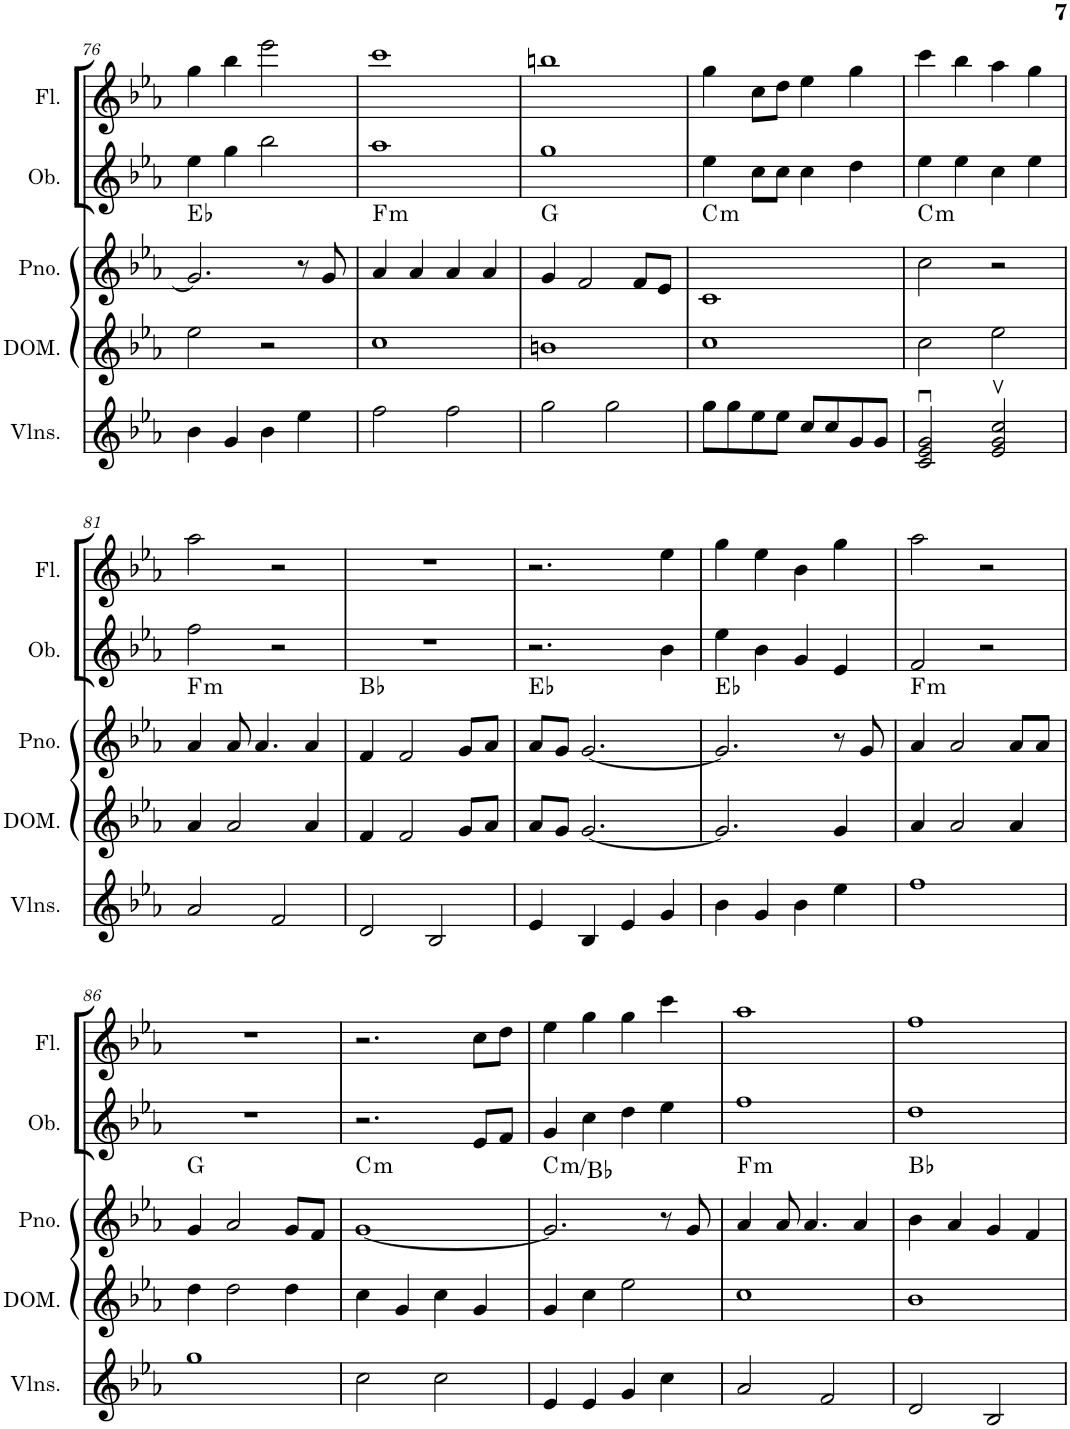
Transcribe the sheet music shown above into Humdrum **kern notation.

**kern	**kern	**kern	**harte	**kern	**kern
*part5	*part4	*part3	*part3	*part2	*part1
*staff5	*staff4	*staff3	*	*staff2	*staff1
*I"Violins	*I"DOMRA	*I"Piano	*	*I"Oboe	*I"Flute
*I'Vlns.	*I'DOM.	*I'Pno.	*	*I'Ob.	*I'Fl.
!!LO:PB:g=z
*clefG2	*clefG2	*clefG2	*	*clefG2	*clefG2
*k[b-e-a-]	*k[b-e-a-]	*k[b-e-a-]	*	*k[b-e-a-]	*k[b-e-a-]
*M4/4	*M4/4	*M4/4	*	*M4/4	*M4/4
=76	=76	=76	=76	=76	=76
4b-\	2ee-\	2.g/]	Eb:maj	4ee-\	4gg\
4g/	.	.	.	4gg\	4bb-\
4b-\	2r	.	.	2bb-\	2eee-\
4ee-\	.	8r	.	.	.
.	.	8g/	.	.	.
=77	=77	=77	=77	=77	=77
!	!	!	!LO:H:kt=m	!	!
2ff\	1cc	4a-/	F:min	1aa-	1ccc
.	.	4a-/	.	.	.
2ff\	.	4a-/	.	.	.
.	.	4a-/	.	.	.
=78	=78	=78	=78	=78	=78
2gg\	1bn	4g/	G:maj	1gg	1bbn
.	.	2f/	.	.	.
2gg\	.	.	.	.	.
.	.	8f/L	.	.	.
.	.	8e-/J	.	.	.
=79	=79	=79	=79	=79	=79
!	!	!	!LO:H:kt=m	!	!
8gg\L	1cc	1c	C:min	4ee-\	4gg\
8gg\	.	.	.	.	.
8ee-\	.	.	.	8cc\L	8cc\L
8ee-\J	.	.	.	8cc\J	8dd\J
8cc/L	.	.	.	4cc\	4ee-\
8cc/	.	.	.	.	.
8g/	.	.	.	4dd\	4gg\
8g/J	.	.	.	.	.
=80	=80	=80	=80	=80	=80
!	!	!	!LO:H:kt=m	!	!
2c/u 2e-/u 2g/u	2cc\	2cc\	C:min	4ee-\	4ccc\
.	.	.	.	4ee-\	4bb-\
2e-/v 2g/v 2cc/v	2ee-\	2r	.	4cc\	4aa-\
.	.	.	.	4ee-\	4gg\
!!LO:LB:g=z
=81	=81	=81	=81	=81	=81
!	!	!	!LO:H:kt=m	!	!
2a-/	4a-/	4a-/	F:min	2ff\	2aa-\
.	2a-/	8a-/	.	.	.
.	.	4.a-/	.	.	.
2f/	.	.	.	2r	2r
.	4a-/	4a-/	.	.	.
=82	=82	=82	=82	=82	=82
2d/	4f/	4f/	Bb:maj	1r	1r
.	2f/	2f/	.	.	.
2B-/	.	.	.	.	.
.	8g/L	8g/L	.	.	.
.	8a-/J	8a-/J	.	.	.
=83	=83	=83	=83	=83	=83
4e-/	8a-/L	8a-/L	Eb:maj	2.r	2.r
.	8g/J	8g/J	.	.	.
4B-/	[2.g/	[2.g/	.	.	.
4e-/	.	.	.	.	.
4g/	.	.	.	4b-\	4ee-\
=84	=84	=84	=84	=84	=84
4b-\	2.g/]	2.g/]	Eb:maj	4ee-\	4gg\
4g/	.	.	.	4b-\	4ee-\
4b-\	.	.	.	4g/	4b-\
4ee-\	4g/	8r	.	4e-/	4gg\
.	.	8g/	.	.	.
=85	=85	=85	=85	=85	=85
!	!	!	!LO:H:kt=m	!	!
1ff	4a-/	4a-/	F:min	2f/	2aa-\
.	2a-/	2a-/	.	.	.
.	.	.	.	2r	2r
.	4a-/	8a-/L	.	.	.
.	.	8a-/J	.	.	.
!!LO:LB:g=z
=86	=86	=86	=86	=86	=86
1gg	4dd\	4g/	G:maj	1r	1r
.	2dd\	2a-/	.	.	.
.	4dd\	8g/L	.	.	.
.	.	8f/J	.	.	.
=87	=87	=87	=87	=87	=87
!	!	!	!LO:H:kt=m	!	!
2cc\	4cc\	[1g	C:min	2.r	2.r
.	4g/	.	.	.	.
2cc\	4cc\	.	.	.	.
.	4g/	.	.	8e-/L	8cc\L
.	.	.	.	8f/J	8dd\J
=88	=88	=88	=88	=88	=88
!	!	!	!LO:H:kt=m	!	!
4e-/	4g/	2.g/]	C:min/b7	4g/	4ee-\
4e-/	4cc\	.	.	4cc\	4gg\
4g/	2ee-\	.	.	4dd\	4gg\
4cc\	.	8r	.	4ee-\	4ccc\
.	.	8g/	.	.	.
=89	=89	=89	=89	=89	=89
!	!	!	!LO:H:kt=m	!	!
2a-/	1cc	4a-/	F:min	1ff	1aa-
.	.	8a-/	.	.	.
.	.	4.a-/	.	.	.
2f/	.	.	.	.	.
.	.	4a-/	.	.	.
=90	=90	=90	=90	=90	=90
2d/	1b-	4b-\	Bb:maj	1dd	1ff
.	.	4a-/	.	.	.
2B-/	.	4g/	.	.	.
.	.	4f/	.	.	.
=	=	=	=	=	=
*-	*-	*-	*-	*-	*-
